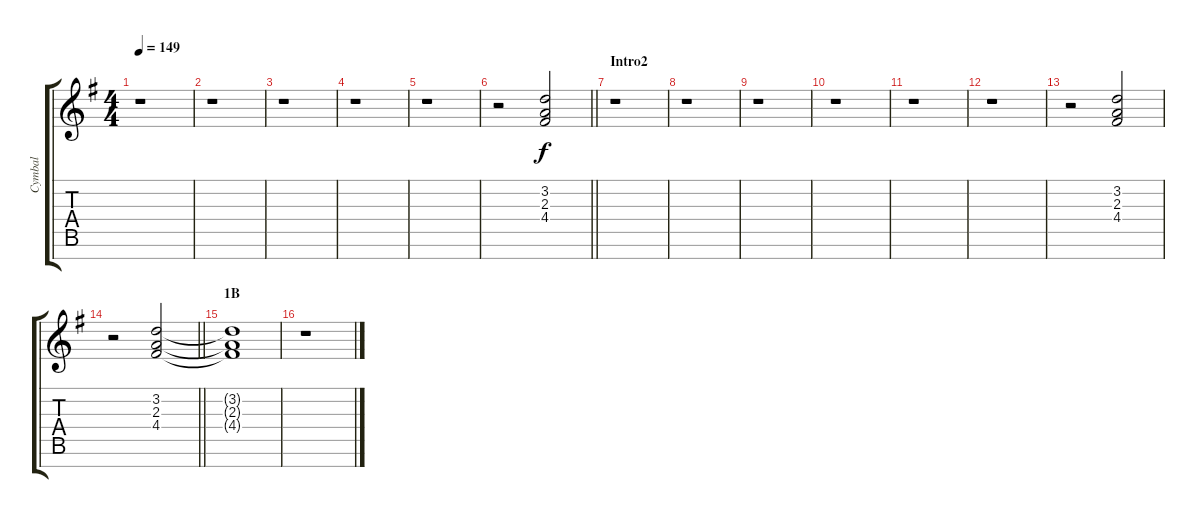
\track ("Cymbal" "Cymbal") {instrument reversecymbal}
\staff {score tabs}
\tuning (E5 B4 G4 D4 A3 E3 B2) {hide}
\ts (4 4)
\tempo 149
\clef g2
\ks g
r.1{dy f} |
r.1 |
r.1 |
r.1 |
r.1 |
\barLineRight lightlight
r.2 (3.2 2.3 4.4).2 |
\section ("" "Intro2")
r.1 |
r.1 |
r.1 |
r.1 |
r.1 |
r.1 |
r.2 (3.2 2.3 4.4).2 |
\barLineRight lightlight
r.2 (3.2 2.3 4.4).2 |
\section ("" "1B")
(3.2{t} 2.3{t} 4.4{t}).1 |
r.1
